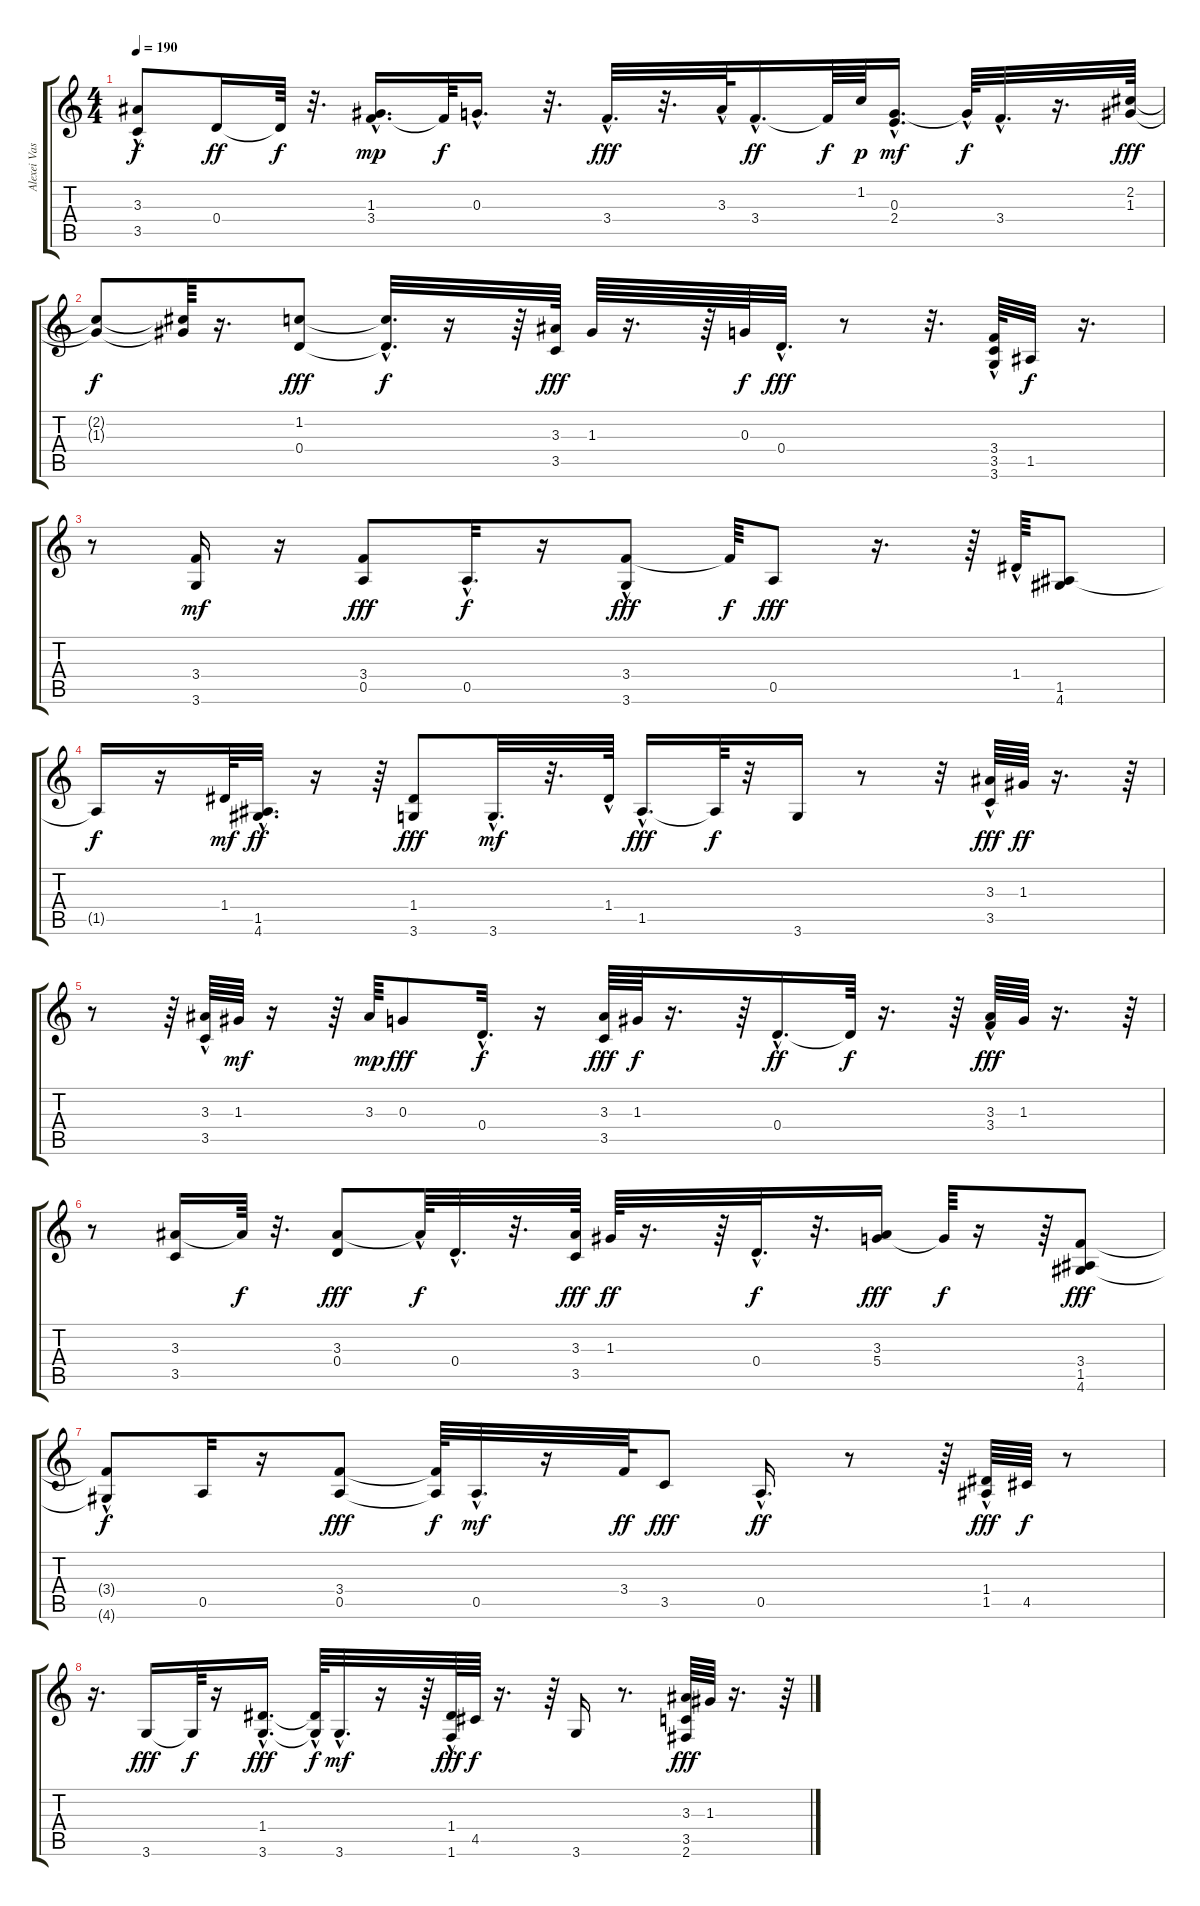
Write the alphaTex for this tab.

\track ("Alexei Vasiliev" "Alexei Vas") {instrument acousticguitarsteel}
\staff {score tabs}
\tuning (E4 B3 G3 D3 A2 E2) {hide}
\ts (4 4)
\tempo 190
\clef g2
\ks c
(3.3{hac t} 3.5{hac t}).8{dy f} 0.4.16{dy ff} 0.4{t}.64{dy f} r.32{d} (1.3{hac} 3.4{hac}).16{d dy mp} 3.4{t}.64{dy f} 0.3{hac}.16{d} r.32{d} 3.4{hac}.32{d dy fff} r.32{d} 3.3{hac}.64 3.4{hac}.16{d dy ff} 3.4{t}.64{dy f} 1.2.64{dy p} (0.3{hac} 2.4{hac}).16{d dy mf} 0.3{hac t}.64{dy f} 3.4{hac}.32{d} r.16{d} (2.2 1.3).64{dy fff} |
(2.2{t} 1.3{t}).8{dy f} (2.2{t} 1.3{t}).64 r.16{d} (1.2 0.4).8{dy fff} (1.2{t} 0.4{hac t}).32{d dy f} r.16 r.64 (3.3 3.5).64{dy fff} 1.3.64 r.16{d} r.64 0.3.64{dy f} 0.4{hac}.32{d dy fff} r.8 r.32{d} (3.4{hac} 3.5 3.6{hac}).64 1.5.32{dy f} r.16{d} |
r.8 (3.4 3.6).16{dy mf} r.16 (3.4 0.5).8{dy fff} 0.5{hac}.32{d dy f} r.16 (3.4 3.6{hac}).8{dy fff} 3.4{t}.64{dy f} 0.5.8{dy fff} r.16{d} r.64 1.4{hac}.64 (1.5 4.6).8 |
1.5{t}.16{dy f} r.16 1.4.64{dy mf} (1.5{hac} 4.6).32{d dy ff} r.16 r.64 (1.4 3.6).8{dy fff} 3.6{hac}.32{d dy mf} r.32{d} 1.4{hac}.64 1.5{hac}.16{d dy fff} 1.5{t}.64{dy f} r.32 3.6.16 r.8 r.32 (3.3{hac} 3.5{hac}).64{dy fff} 1.3.64{dy ff} r.16{d} r.64 |
r.8 r.64 (3.3 3.5{hac}).64 1.3.64{dy mf} r.16 r.64 3.3.64{dy mp} 0.3.8{dy fff} 0.4{hac}.32{d dy f} r.16 (3.3 3.5).64{dy fff} 1.3.64{dy f} r.16{d} r.64 0.4{hac}.16{d dy ff} 0.4{t}.64{dy f} r.16{d} r.64 (3.3{hac} 3.4{hac}).64{dy fff} 1.3.64 r.16{d} r.64 |
r.8 (3.3 3.5).16 3.3{t}.64{dy f} r.32{d} (3.3 0.4).8{dy fff} 3.3{hac t}.64{dy f} 0.4{hac}.32{d} r.32{d} (3.3 3.5).64{dy fff} 1.3.64{dy ff} r.16{d} r.64 0.4{hac}.32{d dy f} r.32{d} (3.3 5.4).16{dy fff} 5.4{t}.64{dy f} r.16 r.64 (3.4 1.5 4.6).8{dy fff} |
(3.4{t} 4.6{hac t}).8{dy f} 0.5.32 r.16 (3.4 0.5).8{dy fff} (3.4{t} 0.5{t}).64{dy f} 0.5{hac}.32{d dy mf} r.16 3.4.64{dy ff} 3.5.8{dy fff} 0.5{hac}.16{d dy ff} r.8 r.64 (1.4 1.5{hac}).64{dy fff} 4.5.64{dy f} r.8 |
r.16{d} 3.6.16{dy fff} 3.6{t}.64{dy f} r.16 (1.4{hac} 3.6{hac}).16{d dy fff} (1.4{hac t} 3.6{t}).64{dy f} 3.6{hac}.32{d dy mf} r.16 r.64 (1.4{hac} 1.6).64{dy fff} 4.5.64{dy f} r.16{d} r.64 3.6.16 r.8{d} (3.3 3.5 2.6).64{dy fff} 1.3.64 r.16{d} r.64
